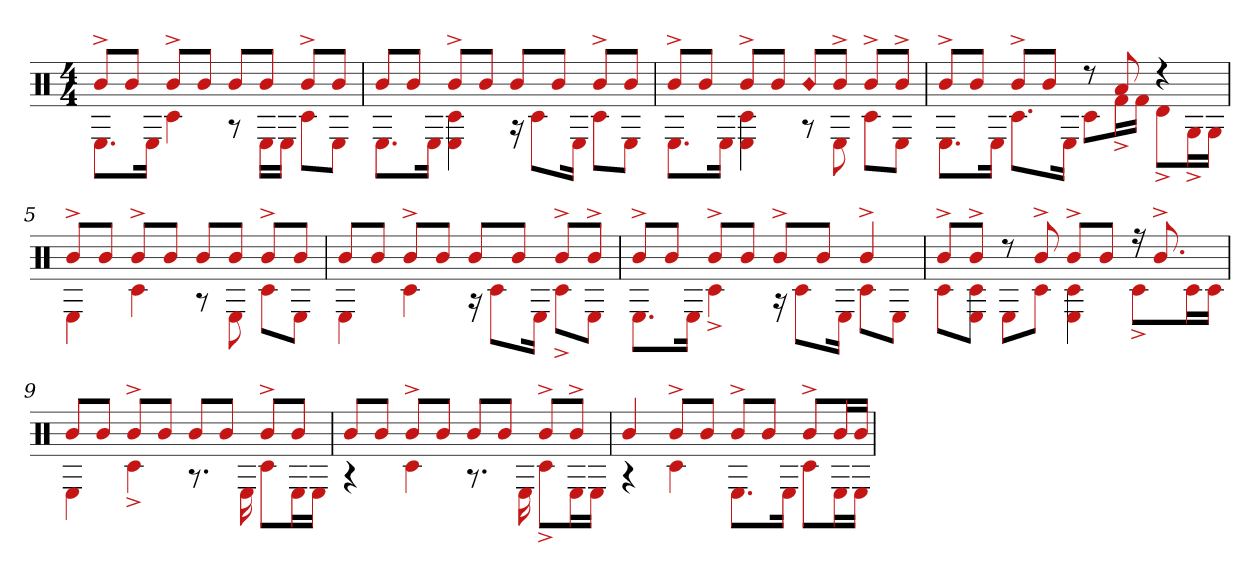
**kern
*part1
*staff1
*clefX
*k[]
*M4/4
=1
*^
8b^L	8.EL
8bJ	.
.	16EJk
8b^L	4c#
8bJ	.
8bL	8r
8bJ	16ELL
.	16EJJ
8b^L	8c#L
8bJ	8EJ
=2	=2
8bL	8.EL
8bJ	.
.	16EJk
8b^L	4E 4c#
8bJ	.
8bL	16r
.	8c#L
8bJ	.
.	16EJk
8b^L	8c#L
8bJ	8EJ
=3	=3
8b^L	8.EL
8bJ	.
.	16EJk
8b^L	4E 4c#
8bJ	.
!LO:N:head=diamond	!
8bL	8r
8b^J	8E
8b^L	8c#L
8b^J	8EJ
=4	=4
8b^L	8.EL
8bJ	.
.	16EJk
8b^L	8.c#L
8bJ	.
.	16EJk
8r	8c#L
8a	16f#^L
.	16f#JJ
4r	8d^L
.	16G^L
.	16GJJ
=5	=5
8b^L	4E
8bJ	.
8b^L	4c#
8bJ	.
8bL	8r
8bJ	8E
8b^L	8c#L
8bJ	8EJ
=6	=6
8bL	4E
8bJ	.
8b^L	4c#
8bJ	.
8bL	16r
.	8c#L
8bJ	.
.	16EJk
8b^L	8c#^L
8b^J	8EJ
=7	=7
8b^L	8.EL
8bJ	.
.	16EJk
8b^L	4c#^
8bJ	.
8b^L	16r
.	8c#L
8bJ	.
.	16EJk
4b^	8c#L
.	8EJ
=8	=8
8b^L	8c#L
8b^J	8E 8c#J
8r	8EL
8b^	8c#J
8b^L	4E 4c#
8bJ	.
16r	8c#^L
8.b^	.
.	16c#L
.	16c#JJ
=9	=9
8bL	4E
8bJ	.
8b^L	4c#^
8bJ	.
8bL	8.r
8bJ	.
.	16E
8b^L	8c#L
8bJ	16EL
.	16EJJ
=10	=10
8bL	4r
8bJ	.
8b^L	4c#
8bJ	.
8bL	8.r
8bJ	.
.	16E
8b^L	8c#^L
8b^J	16EL
.	16EJJ
=11	=11
4b	4r
8b^L	4c#
8bJ	.
8b^L	8.EL
8bJ	.
.	16EJk
8b^L	8c#L
16bL	16EL
16bJJ	16EJJ
*v	*v
=
*-
